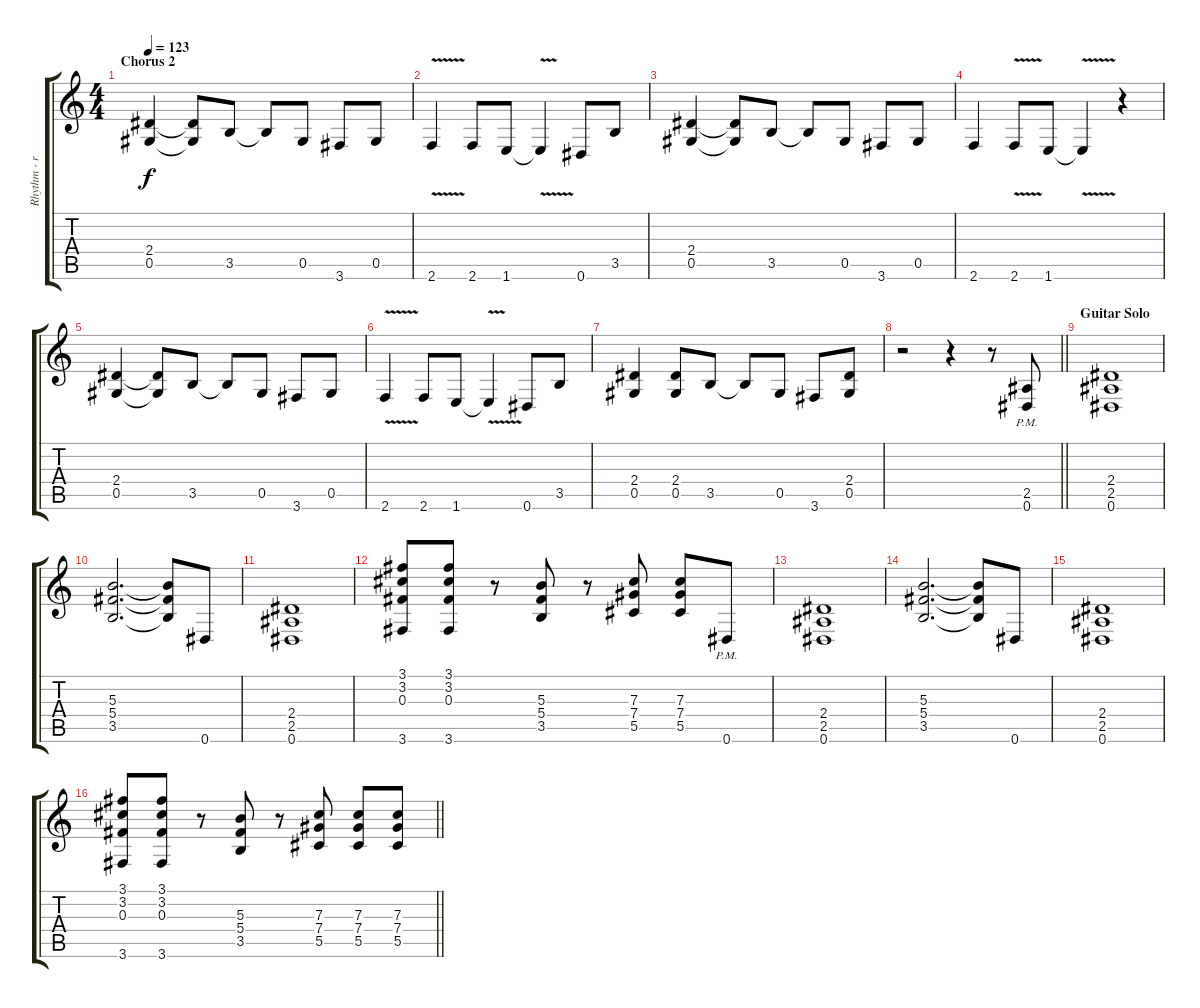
\track ("Rhythm - right" "Rhythm - r") {instrument distortionguitar}
\staff {score tabs}
\tuning (Eb4 Bb3 Gb3 Db3 Ab2 Eb2) {hide}
\ts (4 4)
\section ("" "Chorus 2")
\tempo 123
\clef g2
\ks c
(2.4 0.5).4{dy f} (2.4{t} 0.5{t}).8 3.5.8 3.5{t}.8 0.5.8 3.6.8 0.5.8 |
2.6{v}.4 2.6.8 1.6.8 1.6{v t}.4 0.6.8 3.5.8 |
(2.4 0.5).4 (2.4{t} 0.5{t}).8 3.5.8 3.5{t}.8 0.5.8 3.6.8 0.5.8 |
2.6.4 2.6{v}.8 1.6.8 1.6{v t}.4 r.4 |
(2.4 0.5).4 (2.4{t} 0.5{t}).8 3.5.8 3.5{t}.8 0.5.8 3.6.8 0.5.8 |
2.6{v}.4 2.6.8 1.6.8 1.6{v t}.4 0.6.8 3.5.8 |
(2.4 0.5).4 (2.4 0.5).8 3.5.8 3.5{t}.8 0.5.8 3.6.8 (2.4 0.5).8 |
\barLineRight lightlight
r.2 r.4 r.8 (2.5{pm} 0.6{pm}).8 |
\section ("" "Guitar Solo")
(2.4 2.5 0.6).1 |
(5.3 5.4 3.5).2{d} (5.3{t} 5.4{t} 3.5{t}).8 0.6.8 |
(2.4 2.5 0.6).1 |
(3.1 3.2 0.3 3.6).8 (3.1 3.2 0.3 3.6).8 r.8 (5.3 5.4 3.5).8 r.8 (7.3 7.4 5.5).8 (7.3 7.4 5.5).8 0.6{pm}.8 |
(2.4 2.5 0.6).1 |
(5.3 5.4 3.5).2{d} (5.3{t} 5.4{t} 3.5{t}).8 0.6.8 |
(2.4 2.5 0.6).1 |
\barLineRight lightlight
(3.1 3.2 0.3 3.6).8 (3.1 3.2 0.3 3.6).8 r.8 (5.3 5.4 3.5).8 r.8 (7.3 7.4 5.5).8 (7.3 7.4 5.5).8 (7.3 7.4 5.5).8
